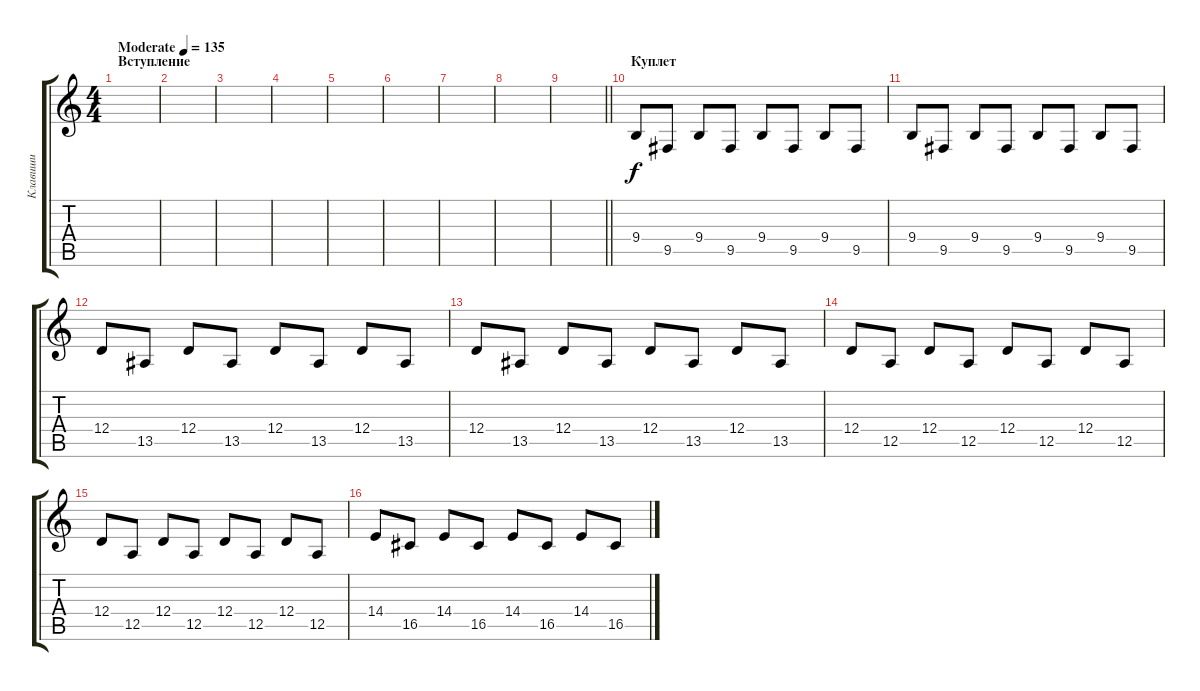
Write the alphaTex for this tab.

\track ("Клавиши" "Клавиши") {instrument electricpiano1}
\staff {score tabs}
\tuning (E4 B3 G3 D3 A2 E2) {hide}
\ts (4 4)
\section ("" "Вступление")
\tempo (135 "Moderate")
\clef g2
\ks c
|
|
|
|
|
|
|
|
\barLineRight lightlight
|
\section ("" "Куплет")
9.4.8 9.5.8 9.4.8 9.5.8 9.4.8 9.5.8 9.4.8 9.5.8 |
9.4.8 9.5.8 9.4.8 9.5.8 9.4.8 9.5.8 9.4.8 9.5.8 |
12.4.8 13.5.8 12.4.8 13.5.8 12.4.8 13.5.8 12.4.8 13.5.8 |
12.4.8 13.5.8 12.4.8 13.5.8 12.4.8 13.5.8 12.4.8 13.5.8 |
12.4.8 12.5.8 12.4.8 12.5.8 12.4.8 12.5.8 12.4.8 12.5.8 |
12.4.8 12.5.8 12.4.8 12.5.8 12.4.8 12.5.8 12.4.8 12.5.8 |
14.4.8 16.5.8 14.4.8 16.5.8 14.4.8 16.5.8 14.4.8 16.5.8
